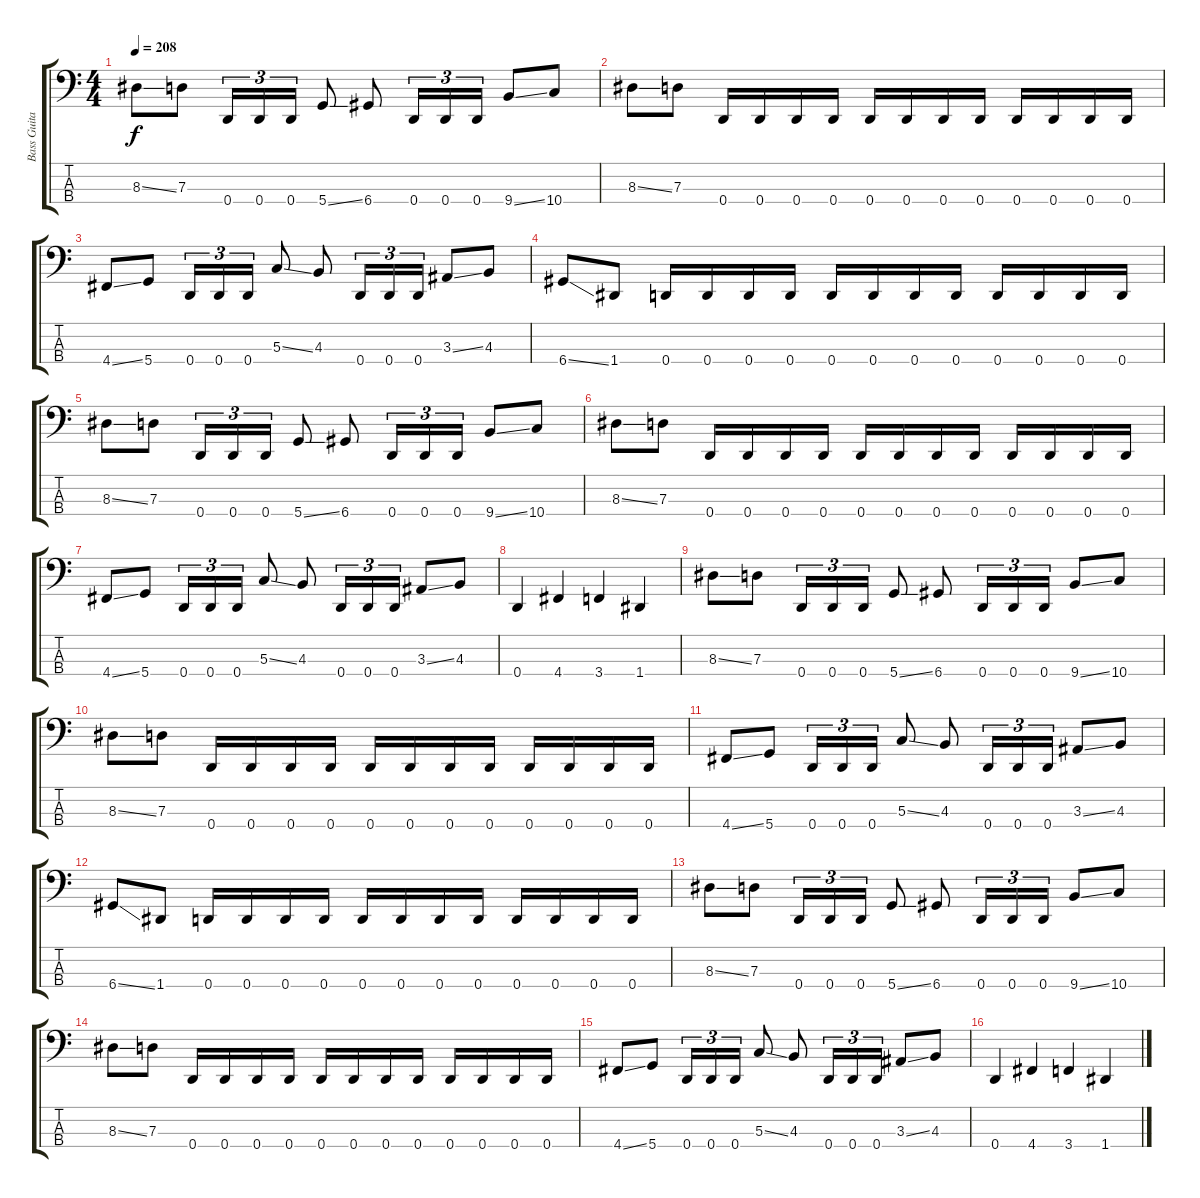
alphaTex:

\track ("Bass Guitar" "Bass Guita") {instrument electricbasspick}
\staff {score tabs}
\tuning (F2 C2 G1 D1) {hide}
\ts (4 4)
\tempo 208
\clef f4
\ks c
8.3{ss}.8{dy f} 7.3.8 0.4.16{tu (3 2)} 0.4.16{tu (3 2)} 0.4.16{tu (3 2)} 5.4{ss}.8 6.4.8 0.4.16{tu (3 2)} 0.4.16{tu (3 2)} 0.4.16{tu (3 2)} 9.4{ss}.8 10.4.8 |
8.3{ss}.8 7.3.8 0.4.16 0.4.16 0.4.16 0.4.16 0.4.16 0.4.16 0.4.16 0.4.16 0.4.16 0.4.16 0.4.16 0.4.16 |
4.4{ss}.8 5.4.8 0.4.16{tu (3 2)} 0.4.16{tu (3 2)} 0.4.16{tu (3 2)} 5.3{ss}.8 4.3.8 0.4.16{tu (3 2)} 0.4.16{tu (3 2)} 0.4.16{tu (3 2)} 3.3{ss}.8 4.3.8 |
6.4{ss}.8 1.4.8 0.4.16 0.4.16 0.4.16 0.4.16 0.4.16 0.4.16 0.4.16 0.4.16 0.4.16 0.4.16 0.4.16 0.4.16 |
8.3{ss}.8 7.3.8 0.4.16{tu (3 2)} 0.4.16{tu (3 2)} 0.4.16{tu (3 2)} 5.4{ss}.8 6.4.8 0.4.16{tu (3 2)} 0.4.16{tu (3 2)} 0.4.16{tu (3 2)} 9.4{ss}.8 10.4.8 |
8.3{ss}.8 7.3.8 0.4.16 0.4.16 0.4.16 0.4.16 0.4.16 0.4.16 0.4.16 0.4.16 0.4.16 0.4.16 0.4.16 0.4.16 |
4.4{ss}.8 5.4.8 0.4.16{tu (3 2)} 0.4.16{tu (3 2)} 0.4.16{tu (3 2)} 5.3{ss}.8 4.3.8 0.4.16{tu (3 2)} 0.4.16{tu (3 2)} 0.4.16{tu (3 2)} 3.3{ss}.8 4.3.8 |
0.4.4 4.4.4 3.4.4 1.4.4 |
8.3{ss}.8 7.3.8 0.4.16{tu (3 2)} 0.4.16{tu (3 2)} 0.4.16{tu (3 2)} 5.4{ss}.8 6.4.8 0.4.16{tu (3 2)} 0.4.16{tu (3 2)} 0.4.16{tu (3 2)} 9.4{ss}.8 10.4.8 |
8.3{ss}.8 7.3.8 0.4.16 0.4.16 0.4.16 0.4.16 0.4.16 0.4.16 0.4.16 0.4.16 0.4.16 0.4.16 0.4.16 0.4.16 |
4.4{ss}.8 5.4.8 0.4.16{tu (3 2)} 0.4.16{tu (3 2)} 0.4.16{tu (3 2)} 5.3{ss}.8 4.3.8 0.4.16{tu (3 2)} 0.4.16{tu (3 2)} 0.4.16{tu (3 2)} 3.3{ss}.8 4.3.8 |
6.4{ss}.8 1.4.8 0.4.16 0.4.16 0.4.16 0.4.16 0.4.16 0.4.16 0.4.16 0.4.16 0.4.16 0.4.16 0.4.16 0.4.16 |
8.3{ss}.8 7.3.8 0.4.16{tu (3 2)} 0.4.16{tu (3 2)} 0.4.16{tu (3 2)} 5.4{ss}.8 6.4.8 0.4.16{tu (3 2)} 0.4.16{tu (3 2)} 0.4.16{tu (3 2)} 9.4{ss}.8 10.4.8 |
8.3{ss}.8 7.3.8 0.4.16 0.4.16 0.4.16 0.4.16 0.4.16 0.4.16 0.4.16 0.4.16 0.4.16 0.4.16 0.4.16 0.4.16 |
4.4{ss}.8 5.4.8 0.4.16{tu (3 2)} 0.4.16{tu (3 2)} 0.4.16{tu (3 2)} 5.3{ss}.8 4.3.8 0.4.16{tu (3 2)} 0.4.16{tu (3 2)} 0.4.16{tu (3 2)} 3.3{ss}.8 4.3.8 |
0.4.4 4.4.4 3.4.4 1.4.4
